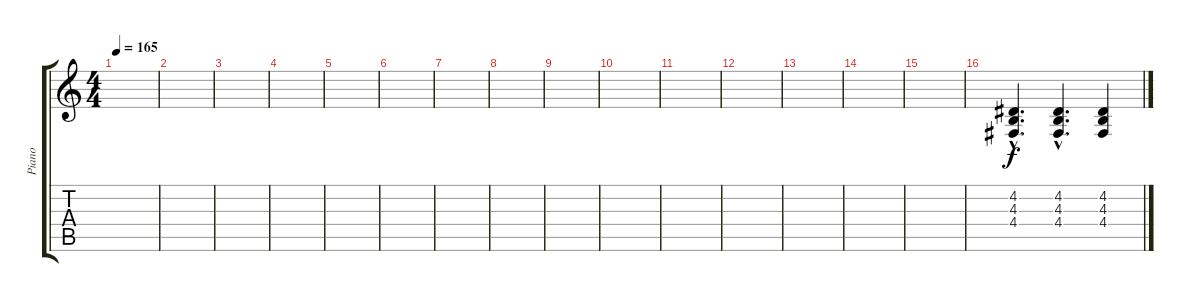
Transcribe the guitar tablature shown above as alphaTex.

\track ("Piano" "Piano") {instrument brightacousticpiano}
\staff {score tabs}
\tuning (E4 B3 G3 D3 A2 E2) {hide}
\ts (4 4)
\tempo 165
\clef g2
\ks c
|
|
|
|
|
|
|
|
|
|
|
|
|
|
|
(4.2{hac} 4.3{hac} 4.4{hac}).4{d dy f} (4.2{hac} 4.3{hac} 4.4{hac}).4{d} (4.2 4.3 4.4).4
